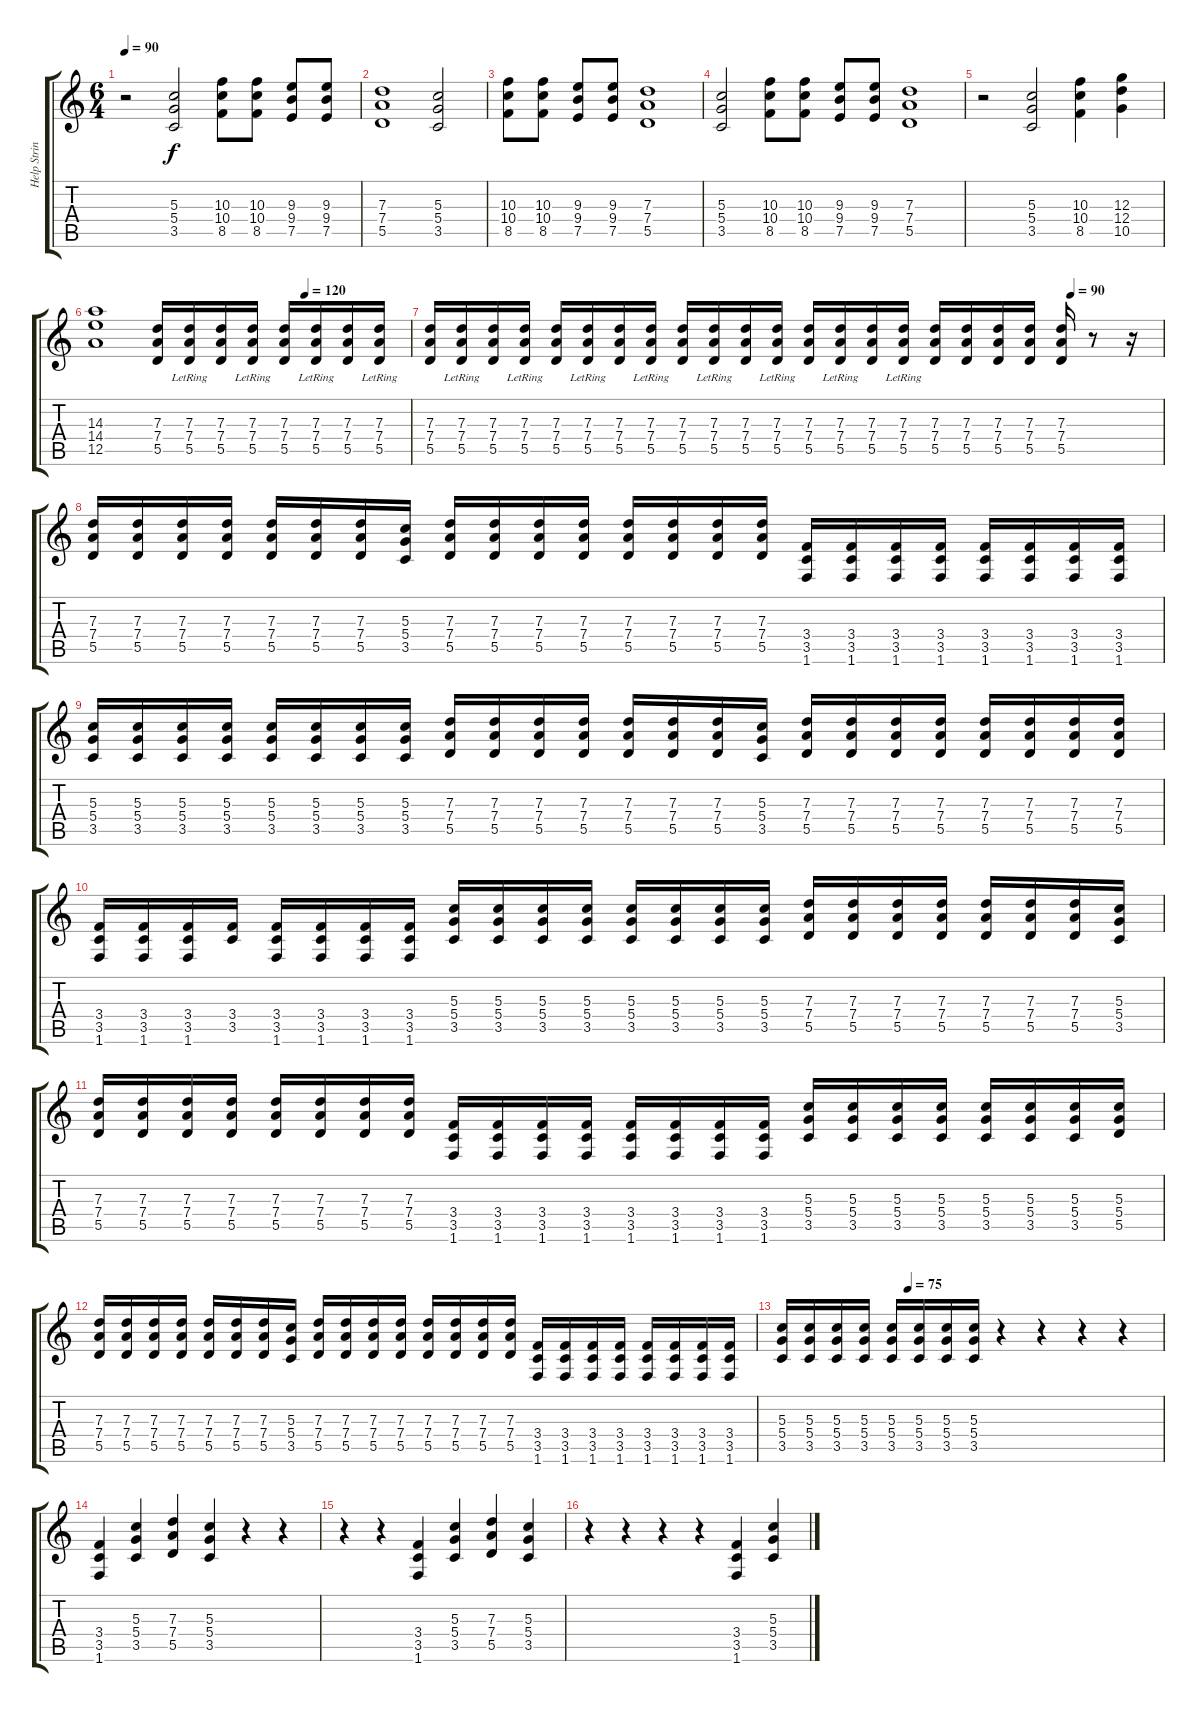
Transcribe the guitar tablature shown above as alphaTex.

\track ("Help Strings" "Help Strin") {instrument electricguitarmuted}
\staff {score tabs}
\tuning (E4 B3 G3 D3 A2 E2) {hide}
\ts (6 4)
\tempo 90
\clef g2
\ks c
r.2{dy f} (5.3 5.4 3.5).2 (10.3 10.4 8.5).8 (10.3 10.4 8.5).8 (9.3 9.4 7.5).8 (9.3 9.4 7.5).8 |
(7.3 7.4 5.5).1 (5.3 5.4 3.5).2 |
(10.3 10.4 8.5).8 (10.3 10.4 8.5).8 (9.3 9.4 7.5).8 (9.3 9.4 7.5).8 (7.3 7.4 5.5).1 |
(5.3 5.4 3.5).2 (10.3 10.4 8.5).8 (10.3 10.4 8.5).8 (9.3 9.4 7.5).8 (9.3 9.4 7.5).8 (7.3 7.4 5.5).1 |
r.2 (5.3 5.4 3.5).2 (10.3 10.4 8.5).4 (12.3 12.4 10.5).4 |
\tempo (120 0.6666666666666666)
(14.3 14.4 12.5).1 (7.3 7.4 5.5).16 (7.3 7.4 5.5{lr}).16 (7.3 7.4 5.5).16 (7.3 7.4 5.5{lr}).16 (7.3 7.4 5.5).16 (7.3 7.4 5.5{lr}).16 (7.3 7.4 5.5).16 (7.3 7.4 5.5{lr}).16 |
\tempo (90 0.875)
(7.3 7.4 5.5).16 (7.3 7.4 5.5{lr}).16 (7.3 7.4 5.5).16 (7.3 7.4 5.5{lr}).16 (7.3 7.4 5.5).16 (7.3 7.4 5.5{lr}).16 (7.3 7.4 5.5).16 (7.3 7.4 5.5{lr}).16 (7.3 7.4 5.5).16 (7.3 7.4 5.5{lr}).16 (7.3 7.4 5.5).16 (7.3 7.4 5.5{lr}).16 (7.3 7.4 5.5).16 (7.3 7.4 5.5{lr}).16 (7.3 7.4 5.5).16 (7.3 7.4 5.5{lr}).16 (7.3 7.4 5.5).16 (7.3 7.4 5.5).16 (7.3 7.4 5.5).16 (7.3 7.4 5.5).16 (7.3 7.4 5.5).16 r.8 r.16 |
(7.3 7.4 5.5).16 (7.3 7.4 5.5).16 (7.3 7.4 5.5).16 (7.3 7.4 5.5).16 (7.3 7.4 5.5).16 (7.3 7.4 5.5).16 (7.3 7.4 5.5).16 (5.3 5.4 3.5).16 (7.3 7.4 5.5).16 (7.3 7.4 5.5).16 (7.3 7.4 5.5).16 (7.3 7.4 5.5).16 (7.3 7.4 5.5).16 (7.3 7.4 5.5).16 (7.3 7.4 5.5).16 (7.3 7.4 5.5).16 (3.4 3.5 1.6).16 (3.4 3.5 1.6).16 (3.4 3.5 1.6).16 (3.4 3.5 1.6).16 (3.4 3.5 1.6).16 (3.4 3.5 1.6).16 (3.4 3.5 1.6).16 (3.4 3.5 1.6).16 |
(5.3 5.4 3.5).16 (5.3 5.4 3.5).16 (5.3 5.4 3.5).16 (5.3 5.4 3.5).16 (5.3 5.4 3.5).16 (5.3 5.4 3.5).16 (5.3 5.4 3.5).16 (5.3 5.4 3.5).16 (7.3 7.4 5.5).16 (7.3 7.4 5.5).16 (7.3 7.4 5.5).16 (7.3 7.4 5.5).16 (7.3 7.4 5.5).16 (7.3 7.4 5.5).16 (7.3 7.4 5.5).16 (5.3 5.4 3.5).16 (7.3 7.4 5.5).16 (7.3 7.4 5.5).16 (7.3 7.4 5.5).16 (7.3 7.4 5.5).16 (7.3 7.4 5.5).16 (7.3 7.4 5.5).16 (7.3 7.4 5.5).16 (7.3 7.4 5.5).16 |
(3.4 3.5 1.6).16 (3.4 3.5 1.6).16 (3.4 3.5 1.6).16 (3.4 3.5).16 (3.4 3.5 1.6).16 (3.4 3.5 1.6).16 (3.4 3.5 1.6).16 (3.4 3.5 1.6).16 (5.3 5.4 3.5).16 (5.3 5.4 3.5).16 (5.3 5.4 3.5).16 (5.3 5.4 3.5).16 (5.3 5.4 3.5).16 (5.3 5.4 3.5).16 (5.3 5.4 3.5).16 (5.3 5.4 3.5).16 (7.3 7.4 5.5).16 (7.3 7.4 5.5).16 (7.3 7.4 5.5).16 (7.3 7.4 5.5).16 (7.3 7.4 5.5).16 (7.3 7.4 5.5).16 (7.3 7.4 5.5).16 (5.3 5.4 3.5).16 |
(7.3 7.4 5.5).16 (7.3 7.4 5.5).16 (7.3 7.4 5.5).16 (7.3 7.4 5.5).16 (7.3 7.4 5.5).16 (7.3 7.4 5.5).16 (7.3 7.4 5.5).16 (7.3 7.4 5.5).16 (3.4 3.5 1.6).16 (3.4 3.5 1.6).16 (3.4 3.5 1.6).16 (3.4 3.5 1.6).16 (3.4 3.5 1.6).16 (3.4 3.5 1.6).16 (3.4 3.5 1.6).16 (3.4 3.5 1.6).16 (5.3 5.4 3.5).16 (5.3 5.4 3.5).16 (5.3 5.4 3.5).16 (5.3 5.4 3.5).16 (5.3 5.4 3.5).16 (5.3 5.4 3.5).16 (5.3 5.4 3.5).16 (5.3 5.4 5.5).16 |
(7.3 7.4 5.5).16 (7.3 7.4 5.5).16 (7.3 7.4 5.5).16 (7.3 7.4 5.5).16 (7.3 7.4 5.5).16 (7.3 7.4 5.5).16 (7.3 7.4 5.5).16 (5.3 5.4 3.5).16 (7.3 7.4 5.5).16 (7.3 7.4 5.5).16 (7.3 7.4 5.5).16 (7.3 7.4 5.5).16 (7.3 7.4 5.5).16 (7.3 7.4 5.5).16 (7.3 7.4 5.5).16 (7.3 7.4 5.5).16 (3.4 3.5 1.6).16 (3.4 3.5 1.6).16 (3.4 3.5 1.6).16 (3.4 3.5 1.6).16 (3.4 3.5 1.6).16 (3.4 3.5 1.6).16 (3.4 3.5 1.6).16 (3.4 3.5 1.6).16 |
\tempo (75 0.3333333333333333)
(5.3 5.4 3.5).16 (5.3 5.4 3.5).16 (5.3 5.4 3.5).16 (5.3 5.4 3.5).16 (5.3 5.4 3.5).16 (5.3 5.4 3.5).16 (5.3 5.4 3.5).16 (5.3 5.4 3.5).16 r.4 r.4 r.4 r.4 |
(3.4 3.5 1.6).4 (5.3 5.4 3.5).4 (7.3 7.4 5.5).4 (5.3 5.4 3.5).4 r.4 r.4 |
r.4 r.4 (3.4 3.5 1.6).4 (5.3 5.4 3.5).4 (7.3 7.4 5.5).4 (5.3 5.4 3.5).4 |
r.4 r.4 r.4 r.4 (3.4 3.5 1.6).4 (5.3 5.4 3.5).4
